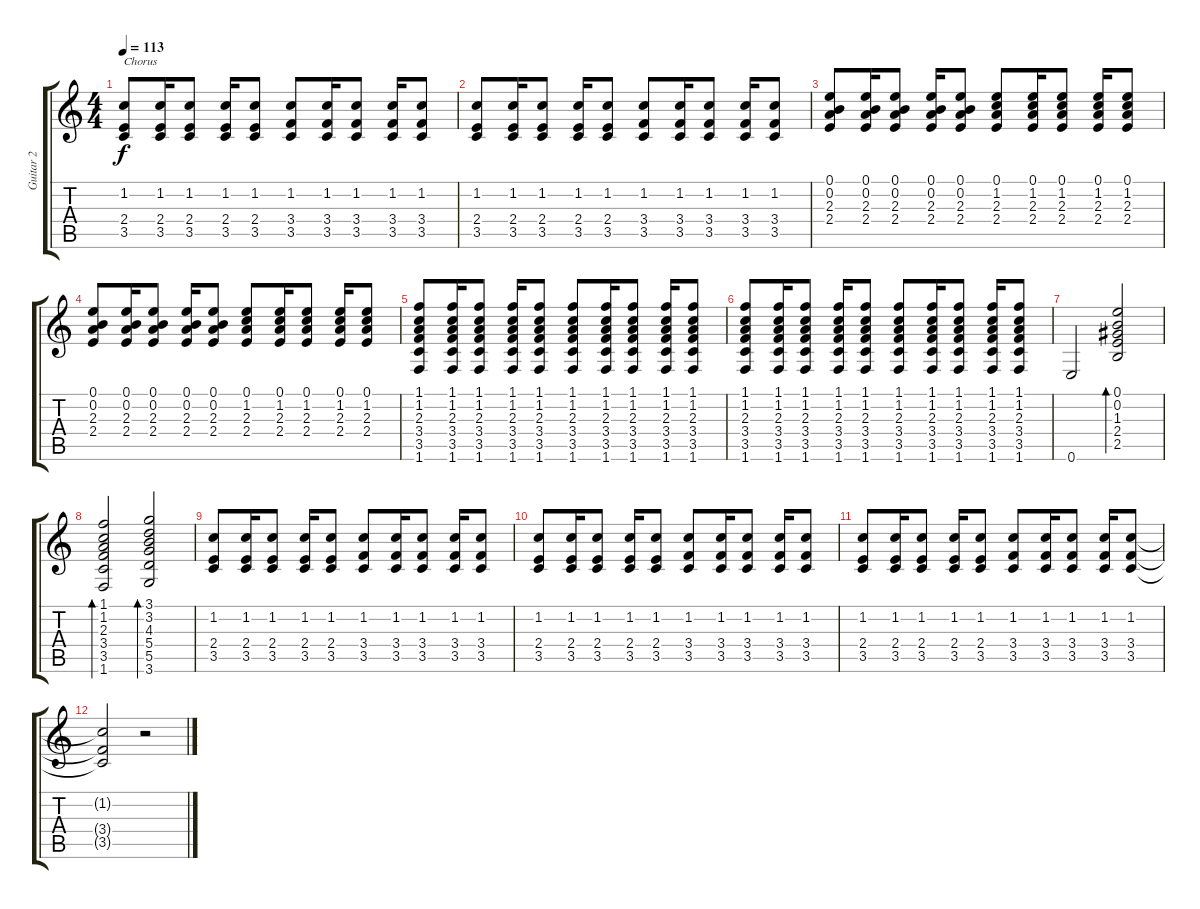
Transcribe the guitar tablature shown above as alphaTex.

\track ("Guitar 2" "Guitar 2") {instrument electricguitarclean}
\staff {score tabs}
\tuning (E4 B3 G3 D3 A2 E2) {hide}
\ts (4 4)
\tempo 113
\clef g2
\ks c
(1.2 2.4 3.5).8{txt "Chorus" dy f} (1.2 2.4 3.5).16 (1.2 2.4 3.5).8 (1.2 2.4 3.5).16 (1.2 2.4 3.5).8 (1.2 3.4 3.5).8 (1.2 3.4 3.5).16 (1.2 3.4 3.5).8 (1.2 3.4 3.5).16 (1.2 3.4 3.5).8 |
(1.2 2.4 3.5).8 (1.2 2.4 3.5).16 (1.2 2.4 3.5).8 (1.2 2.4 3.5).16 (1.2 2.4 3.5).8 (1.2 3.4 3.5).8 (1.2 3.4 3.5).16 (1.2 3.4 3.5).8 (1.2 3.4 3.5).16 (1.2 3.4 3.5).8 |
(0.1 0.2 2.3 2.4).8 (0.1 0.2 2.3 2.4).16 (0.1 0.2 2.3 2.4).8 (0.1 0.2 2.3 2.4).16 (0.1 0.2 2.3 2.4).8 (0.1 1.2 2.3 2.4).8 (0.1 1.2 2.3 2.4).16 (0.1 1.2 2.3 2.4).8 (0.1 1.2 2.3 2.4).16 (0.1 1.2 2.3 2.4).8 |
(0.1 0.2 2.3 2.4).8 (0.1 0.2 2.3 2.4).16 (0.1 0.2 2.3 2.4).8 (0.1 0.2 2.3 2.4).16 (0.1 0.2 2.3 2.4).8 (0.1 1.2 2.3 2.4).8 (0.1 1.2 2.3 2.4).16 (0.1 1.2 2.3 2.4).8 (0.1 1.2 2.3 2.4).16 (0.1 1.2 2.3 2.4).8 |
(1.1 1.2 2.3 3.4 3.5 1.6).8 (1.1 1.2 2.3 3.4 3.5 1.6).16 (1.1 1.2 2.3 3.4 3.5 1.6).8 (1.1 1.2 2.3 3.4 3.5 1.6).16 (1.1 1.2 2.3 3.4 3.5 1.6).8 (1.1 1.2 2.3 3.4 3.5 1.6).8 (1.1 1.2 2.3 3.4 3.5 1.6).16 (1.1 1.2 2.3 3.4 3.5 1.6).8 (1.1 1.2 2.3 3.4 3.5 1.6).16 (1.1 1.2 2.3 3.4 3.5 1.6).8 |
(1.1 1.2 2.3 3.4 3.5 1.6).8 (1.1 1.2 2.3 3.4 3.5 1.6).16 (1.1 1.2 2.3 3.4 3.5 1.6).8 (1.1 1.2 2.3 3.4 3.5 1.6).16 (1.1 1.2 2.3 3.4 3.5 1.6).8 (1.1 1.2 2.3 3.4 3.5 1.6).8 (1.1 1.2 2.3 3.4 3.5 1.6).16 (1.1 1.2 2.3 3.4 3.5 1.6).8 (1.1 1.2 2.3 3.4 3.5 1.6).16 (1.1 1.2 2.3 3.4 3.5 1.6).8 |
0.6.2{volume 16 balance 8} (0.1 0.2 1.3 2.4 2.5).2{bd 240} |
(1.1 1.2 2.3 3.4 3.5 1.6).2{bd 480} (3.1 3.2 4.3 5.4 5.5 3.6).2{bd 480} |
(1.2 2.4 3.5).8{volume 12} (1.2 2.4 3.5).16 (1.2 2.4 3.5).8 (1.2 2.4 3.5).16 (1.2 2.4 3.5).8 (1.2 3.4 3.5).8 (1.2 3.4 3.5).16 (1.2 3.4 3.5).8 (1.2 3.4 3.5).16 (1.2 3.4 3.5).8 |
(1.2 2.4 3.5).8 (1.2 2.4 3.5).16 (1.2 2.4 3.5).8 (1.2 2.4 3.5).16 (1.2 2.4 3.5).8 (1.2 3.4 3.5).8 (1.2 3.4 3.5).16 (1.2 3.4 3.5).8 (1.2 3.4 3.5).16 (1.2 3.4 3.5).8 |
(1.2 2.4 3.5).8 (1.2 2.4 3.5).16 (1.2 2.4 3.5).8 (1.2 2.4 3.5).16 (1.2 2.4 3.5).8 (1.2 3.4 3.5).8 (1.2 3.4 3.5).16 (1.2 3.4 3.5).8 (1.2 3.4 3.5).16 (1.2 3.4 3.5).8 |
(1.2{t} 3.4{t} 3.5{t}).2 r.2
